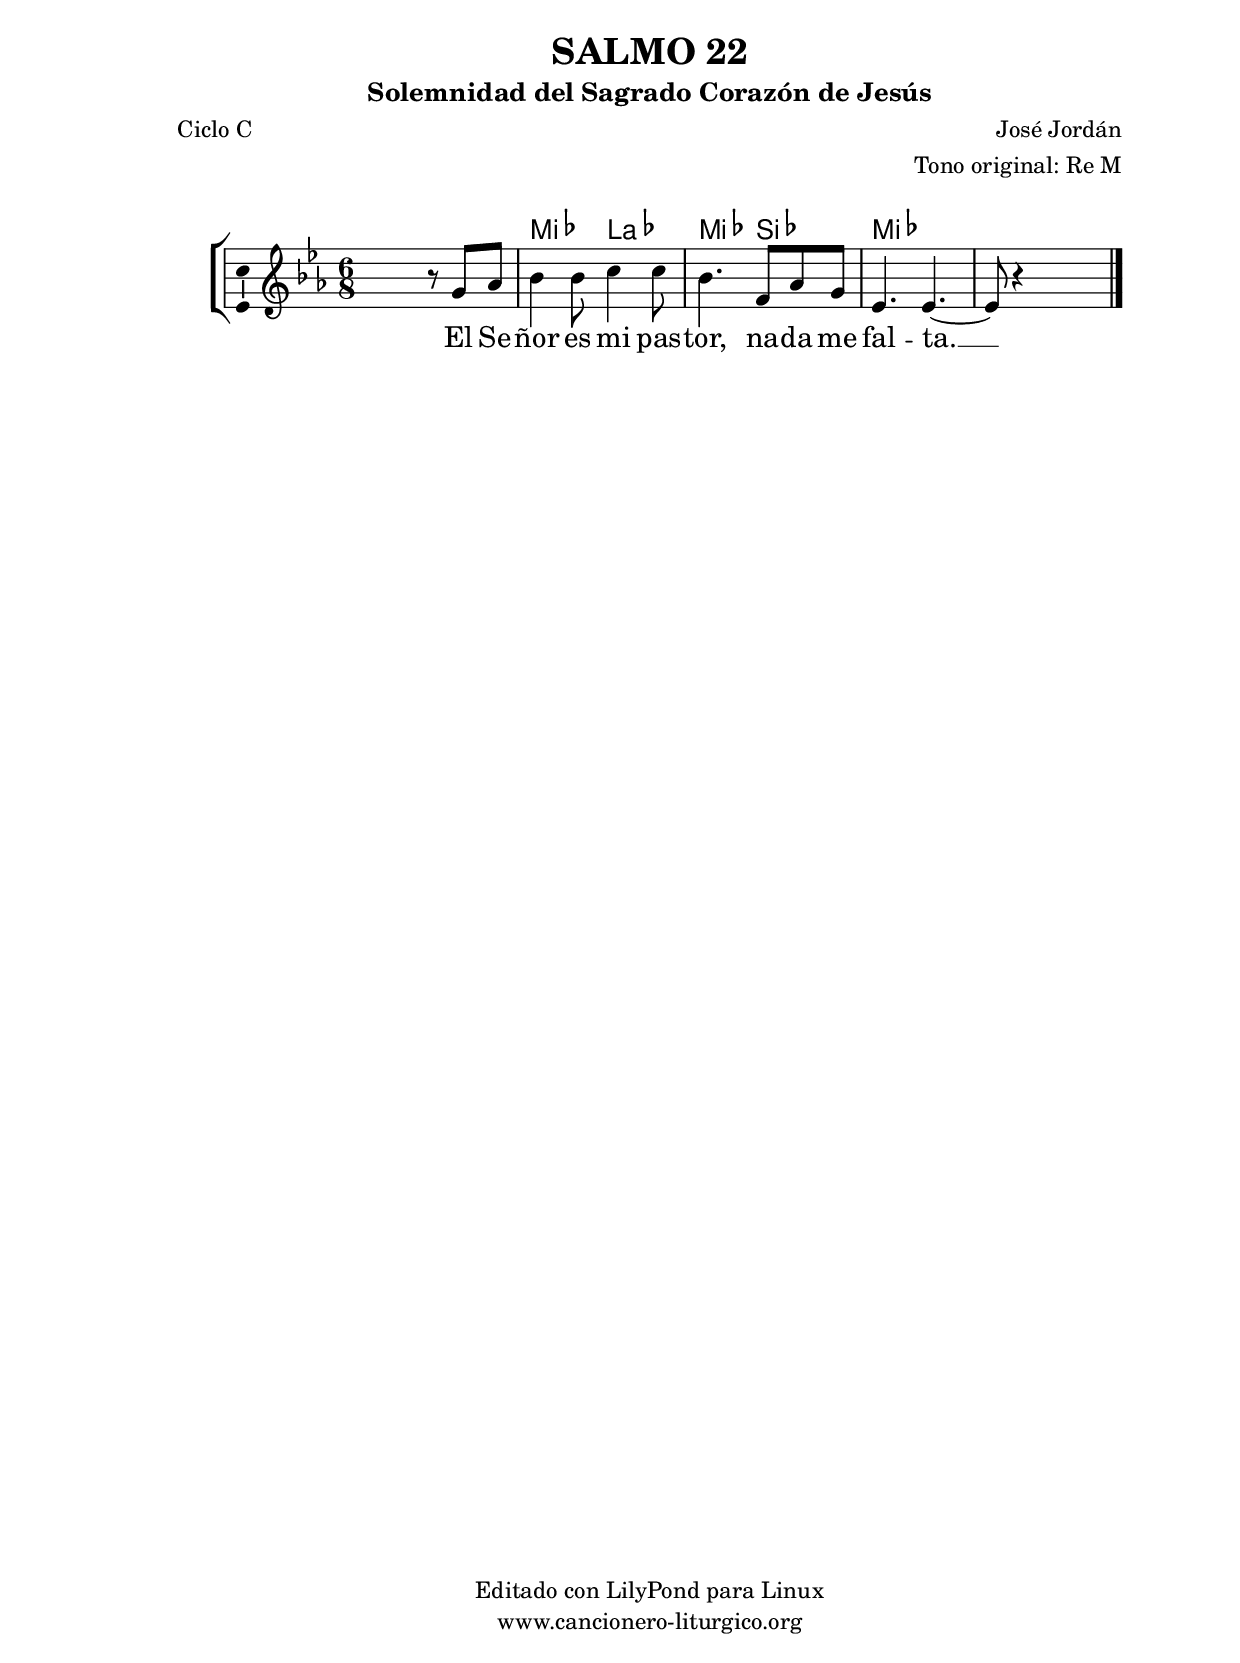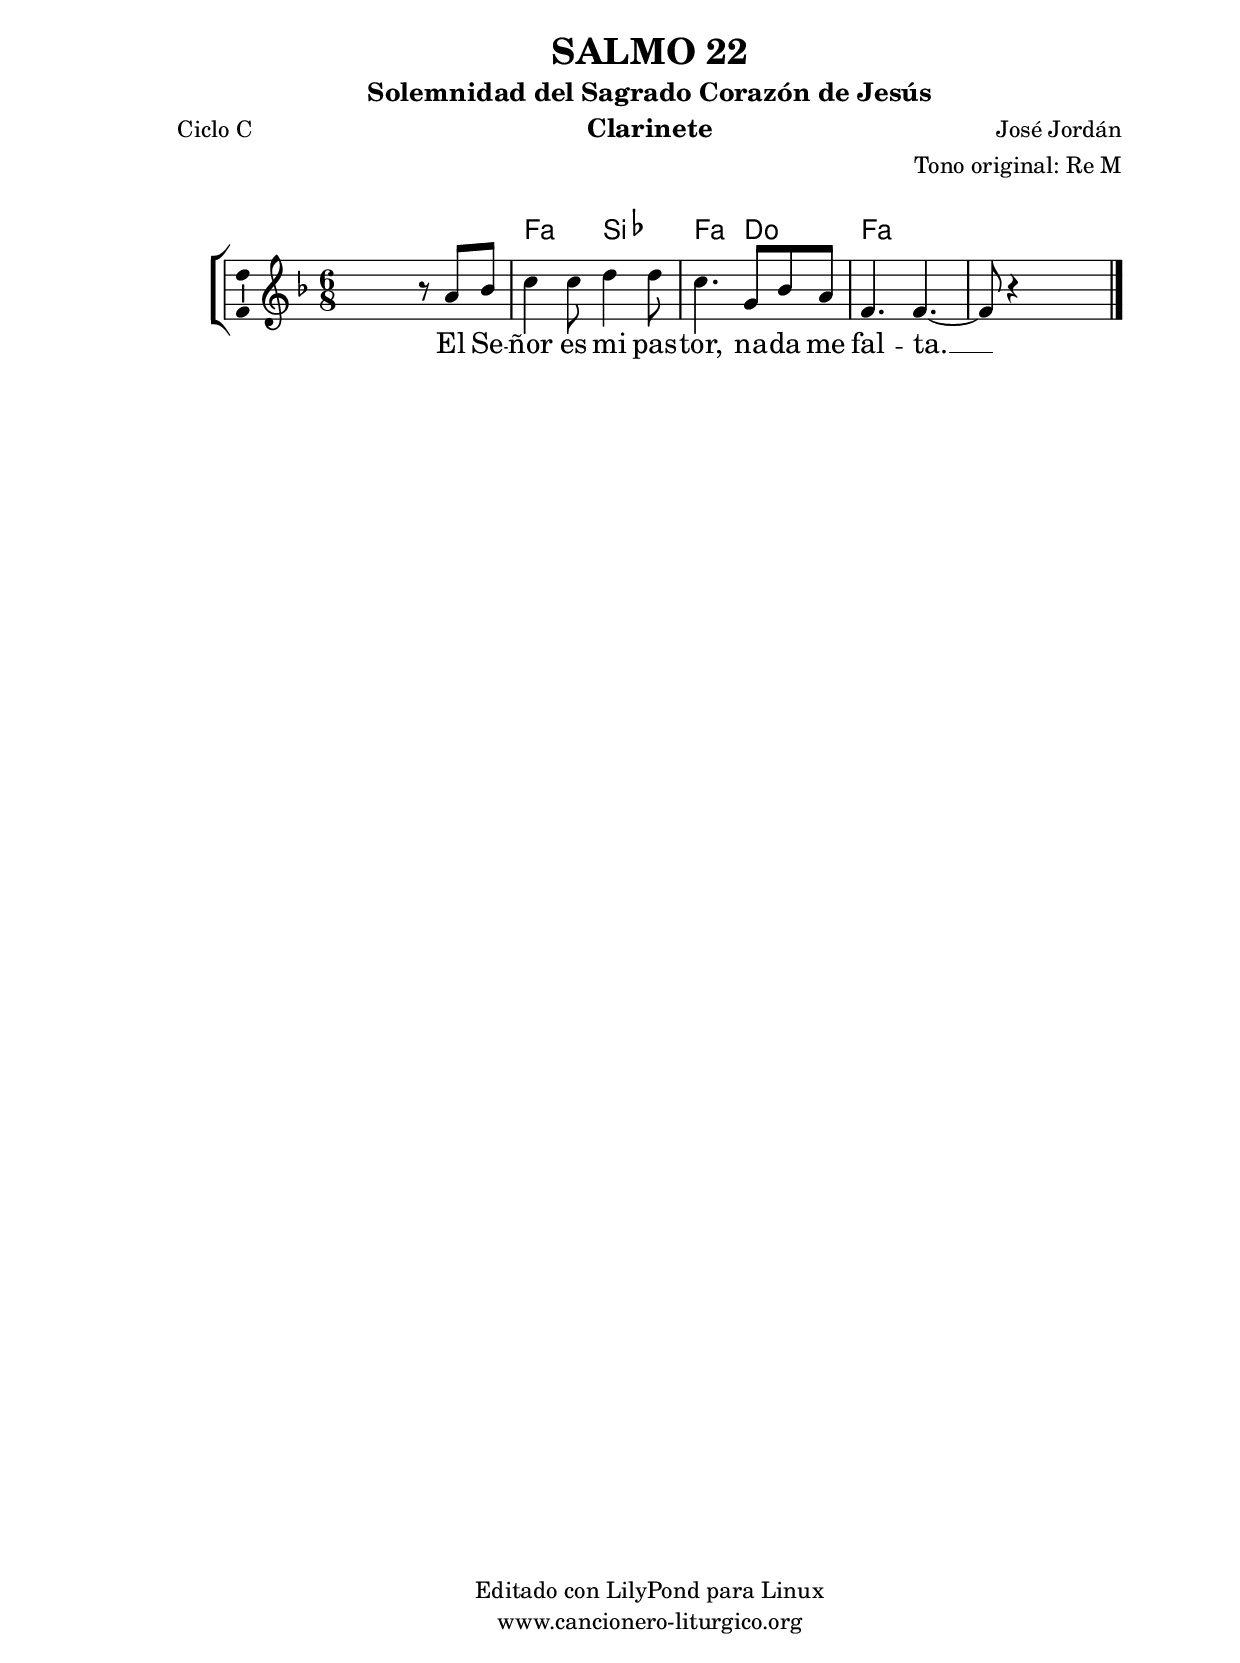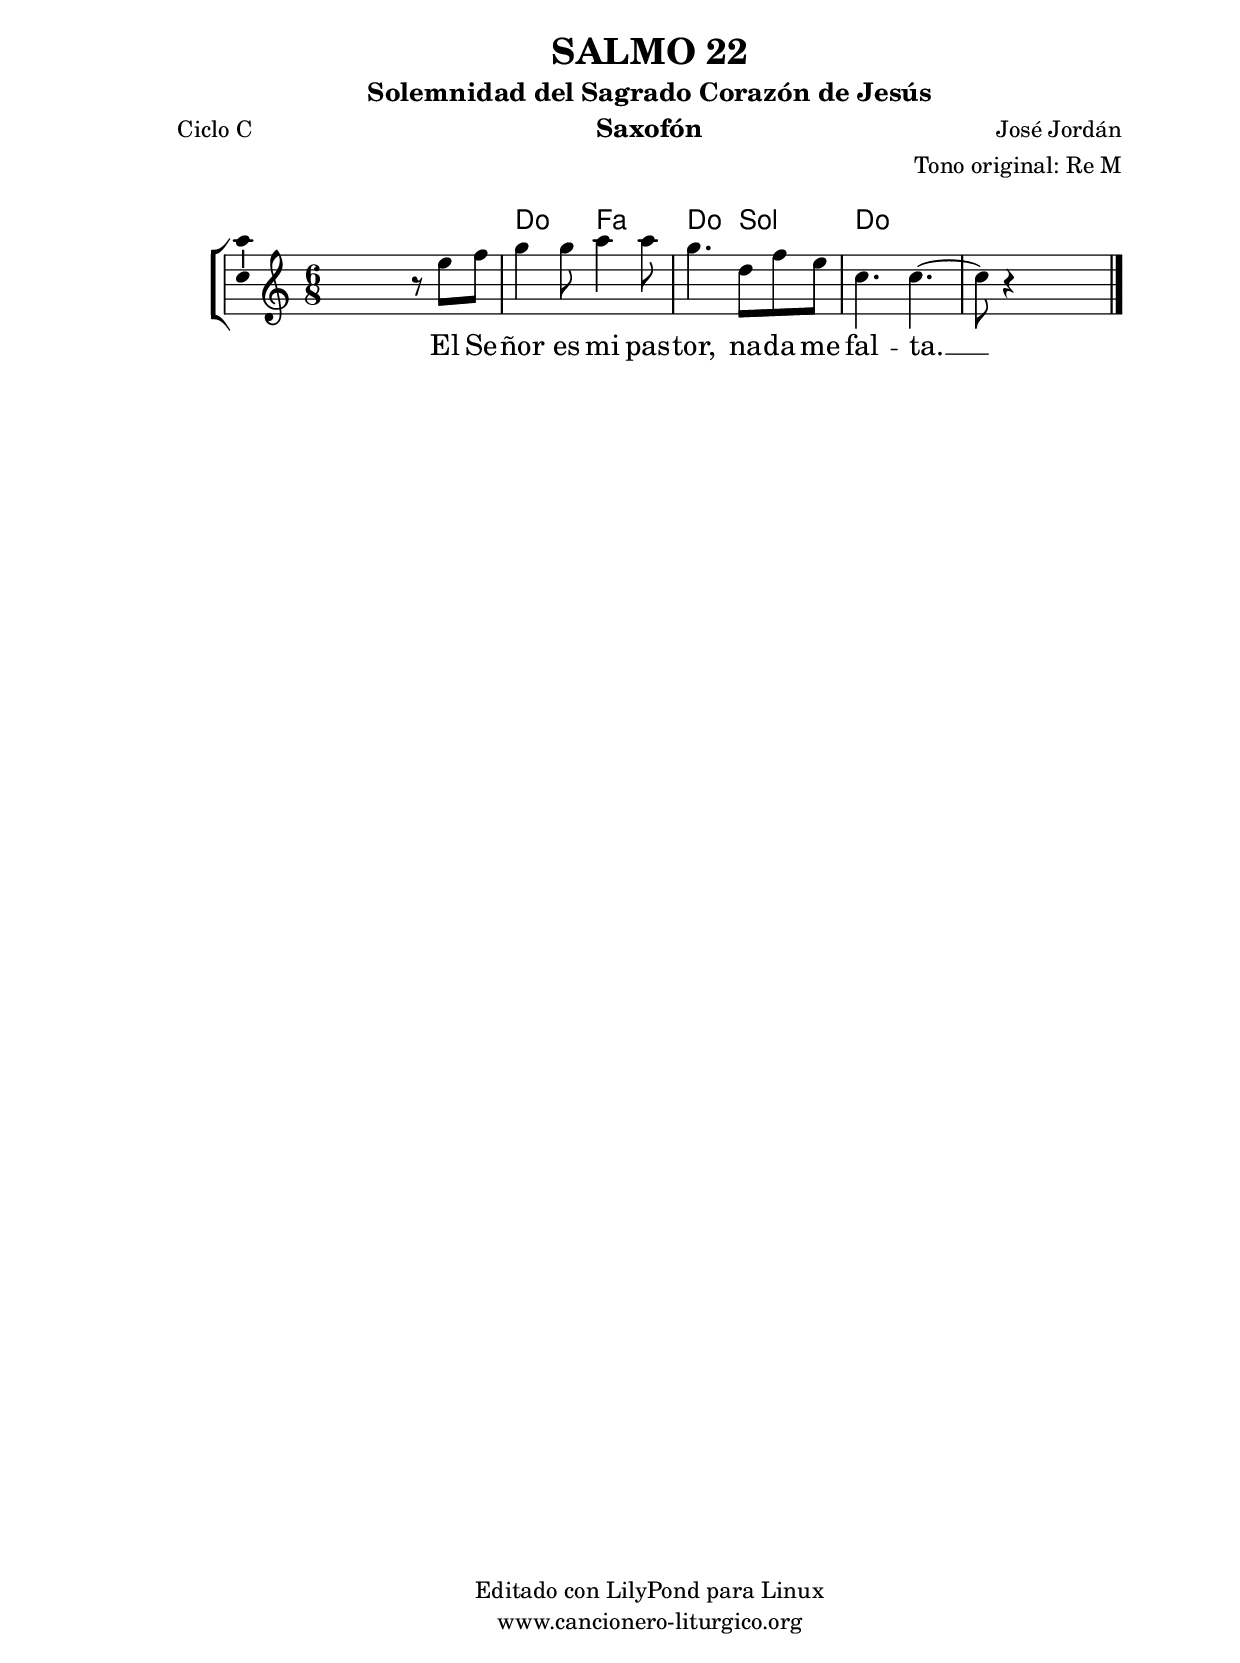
%
%para convertir .midi en .wav:
%timidity filename.midi -Ow -o finename.wav
%
%
%Para convertir de .wav a .mp3:
%lame -h -m j filename.wav
%
%
%para escuchar el midi:
%timidity nombrefichero.midi
%


%versión de lilypond para la que se ha escrito esta partitura:
\version "2.16.0"

	%Tamaño papel
	#(set-default-paper-size "a4")
	%Tamaño partitura
	#(set-global-staff-size 20)
	%No responde al pulsar sobre una nota
	#(ly:set-option 'point-and-click #f)

%parámetros del encabezamiento:
\header {
	title = "SALMO 22"
	subtitle = "Solemnidad del Sagrado Corazón de Jesús"
	composer = "José Jordán"
	poet = "Ciclo C"
	meter = ""
	arranger = "Tono original: Re M"
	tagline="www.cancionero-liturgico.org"
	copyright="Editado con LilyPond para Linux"
	tiempo = "Ordinario"
	usos = "Salmo"
	letra = "El Señor es mi pastor, nada me falta."
	}

%parámetros asociados al papel:
\paper  {
	oddHeaderMarkup = \markup {\fill-line { \on-the-fly #not-first-page \fromproperty #'header:title \on-the-fly #not-first-page \fromproperty #'header:composer }}
	evenHeaderMarkup = \markup {\fill-line { \fromproperty #'header:composer \fromproperty #'header:title }}
	#(set-paper-size "a4")
	print-page-number = ##f
	first-page-number = 1
	print-first-page-number = ##f
%	head-separation = 3.0 \cm
	top-margin = 2.0 \cm
	bottom-margin = 0.5\cm
%%%	bottom-margin = -1.0\cm
	left-margin = 3.0 \cm
	line-width = 16.0 \cm 
	indent = 8\mm
	interscoreline = 2.\mm
	between-system-space = 15\mm
%	para que las partituras no llenen la hoja:
	ragged-bottom = ##t
%	idem para la última hoja:
	ragged-last-bottom = ##f
%	para que las partituras llenen el ancho del papel:
	ragged-last = ##f
	after-title-space = 2.5 \cm
%page-count=1
%system-count=8

	%Flexible Vertical Spacing
%	markup-markup-spacing =
%	#'((basic-distance . 15) (minimum-distance . 15) (padding . 3))
	markup-system-spacing =
	#'((basic-distance . 15) (minimum-distance . 15) (padding . 3))
	system-system-spacing =
	#'((basic-distance . 15) (minimum-distance . 15) (padding . 3))
	score-system-spacing =
	#'((basic-distance . 15) (minimum-distance . 15) (padding . 5))
%	top-system-spacing = % header
%	#'((basic-distance . 8) (minimum-distance . 0) (padding . 3))
%	top-markup-spacing =
%	#'((basic-distance . 20) (minimum-distance . 20) (padding . 3))
	last-bottom-spacing = % footer
	#'((basic-distance . 5) (minimum-distance . 5) (padding . 3))
%	score-markup-spacing =
%	#'((basic-distance . 16) (minimum-distance . 13) (padding . 3))

	}


%parámetros que afectan a toda la partitura:
global =  {
	%clave de sol (G):
	\clef G
	%armadura:
	\transpose d ees
	\key d \major
	\tempo 4.=60
	\set Score.tempoHideNote = ##t
	}


acordes = {
	\italianChords
	\chordmode {
	\transpose d ees
{

s2.
d4. g d a d s d s

	}
	}
}

melodia = 
	\transpose d ees
{
	\relative c'{

	\time 6/8

s4. r8 fis8 g
a4 a8 b4 b8
a4. e8 g fis
d4. d~
d8 r4 s4.

	\bar "|."
	}
	}


texto = \lyricmode {
El Se -- ñor es mi pas -- tor, na -- da me fal -- ta. __
	}


acordesStaff = \context ChordNames = acordesStaff <<
	\set chordChanges = ##t
	\acordes
	>>


vozStaff = \context Voice = vozStaff
\with {\consists "Ambitus_engraver"}
<<
%	\set Staff.instrumentName = ""
%	\set Staff.shortInstrumentName = ""
%	\set Staff.midiInstrument = #"clarinet"
%	\set Staff.midiInstrument = #"cello"
%	\set Staff.midiInstrument = #"flute"
	\set Staff.midiInstrument = #"electric guitar (jazz)"
%	\set Staff.midiInstrument = #"english horn"
%	\set Staff.midiInstrument = #"violin"
%	\set Staff.midiInstrument = #"glockenspiel"
	\set Staff.midiMinimumVolume = #0.7
	\set Staff.midiMaximumVolume = #0.9
	\global
	\melodia
	>>


textoStaff = \context Lyrics = textoStaff <<
	\lyricsto vozStaff \texto
	>>

\book {
	\score {
		\context ChoirStaff {
			\override StaffGroup.SystemStartBracket #'collapse-height = #1
			\override Score.SystemStartBar #'collapse-height = #1
			<<
			\acordesStaff
			\vozStaff
			\textoStaff
			>>
			}
		\layout {
	    		\context {
				\Lyrics
				\override LyricText #'font-size = #2
				}
	   		 \context {
				\Score
				%fontSize = #3
				\override StaffSymbol #'staff-space = #(magstep +3)
				%\override Beam #'thickness = #0.55
				%\override SpacingSpanner #'spacing-increment = #1.0
				%\override Slur #'height-limit = #1.5
				}
			}
		}
	\score {
		\unfoldRepeats
		\context ChoirStaff {
			<<
			\acordesStaff
			\vozStaff
			>>
			}
		\midi {
	  		\context {
	  			\Score
				tempoWholesPerMinute = #(ly:make-moment 70 4)
				}
			}
		}
	}

%Partitura para clarinete
#(define output-suffix "C")
\book {
	\header{
		instrument = "Clarinete"
		}
	\score {
		\context ChoirStaff {
			\override StaffGroup.SystemStartBracket #'collapse-height = #1
			\override Score.SystemStartBar #'collapse-height = #1
\transpose c d
			<<
			\acordesStaff
			\vozStaff
			\textoStaff
			>>
			}
		\layout {
	    		\context {
				\Lyrics
				\override LyricText #'font-size = #2
				}
	   		 \context {
				\Score
				%fontSize = #3
				\override StaffSymbol #'staff-space = #(magstep +3)
				%\override Beam #'thickness = #0.55
				%\override SpacingSpanner #'spacing-increment = #1.0
				%\override Slur #'height-limit = #1.5
				}
			}
		}
	}

%Partitura para saxofón
#(define output-suffix "S")
\book {
	\header{
		instrument = "Saxofón"
		}
	\score {
		\context ChoirStaff {
			\override StaffGroup.SystemStartBracket #'collapse-height = #1
			\override Score.SystemStartBar #'collapse-height = #1
\transpose c a
			<<
			\acordesStaff
			\vozStaff
			\textoStaff
			>>
			}
		\layout {
	    		\context {
				\Lyrics
				\override LyricText #'font-size = #2
				}
	   		 \context {
				\Score
				%fontSize = #3
				\override StaffSymbol #'staff-space = #(magstep +3)
				%\override Beam #'thickness = #0.55
				%\override SpacingSpanner #'spacing-increment = #1.0
				%\override Slur #'height-limit = #1.5
				}
			}
		}
	}

